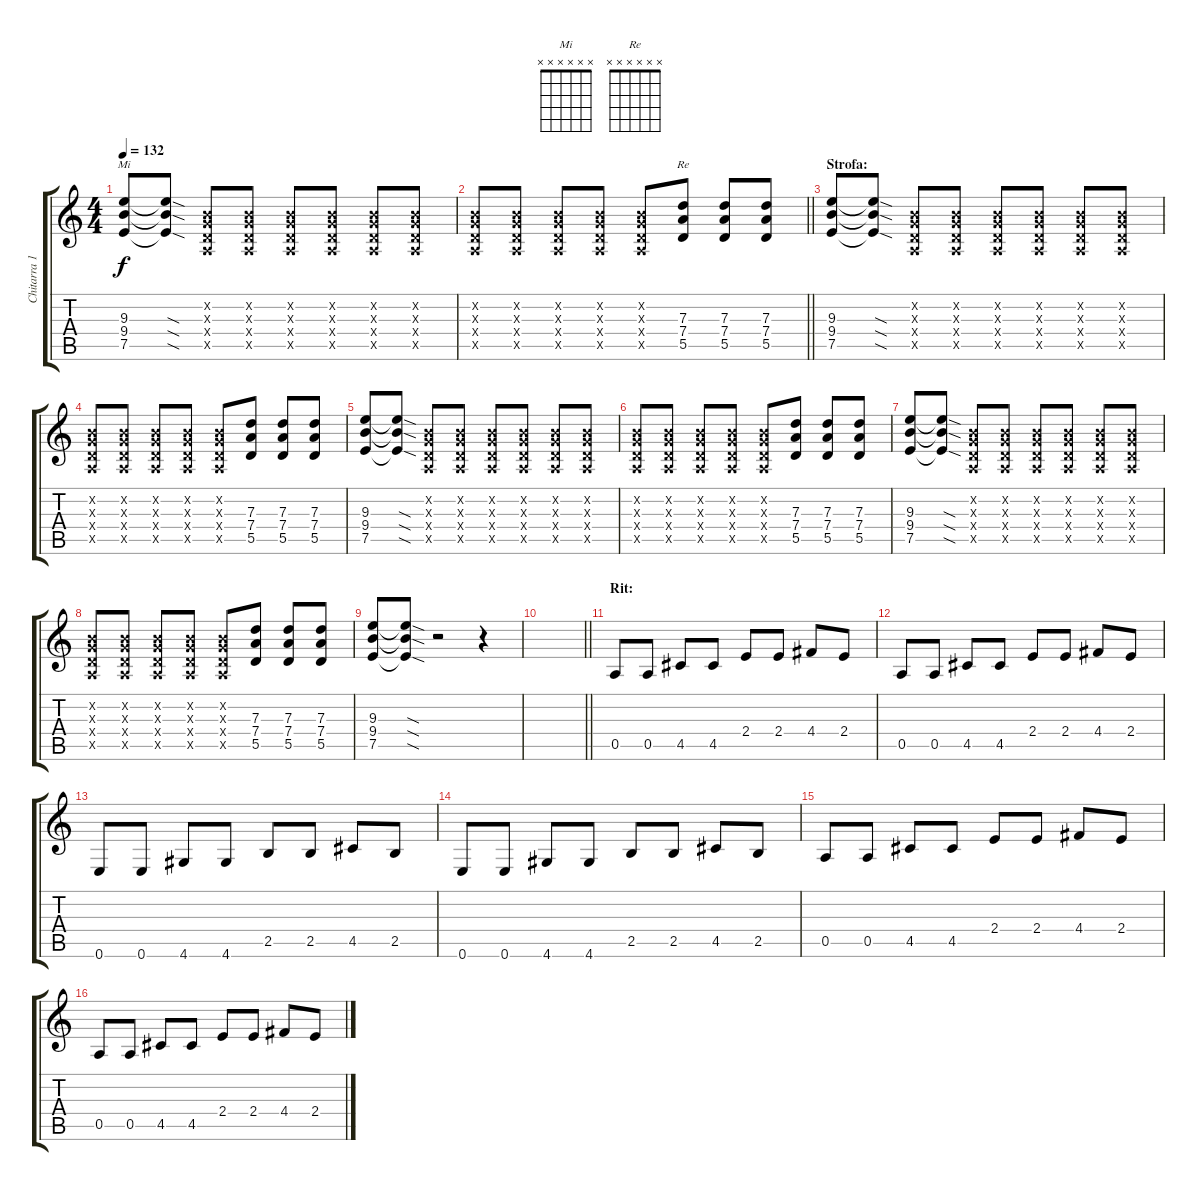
\track ("Chitarra 1" "Chitarra 1") {instrument overdrivenguitar}
\staff {score tabs}
\tuning (E4 B3 G3 D3 A2 E2) {hide}
\chord ("Mi" x x x x x x)
\chord ("Re" x x x x x x)
\ts (4 4)
\tempo 132
\clef g2
\ks c
(9.3 9.4 7.5).8{ch "Mi" dy f} (9.3{sod t} 9.4{sod t} 7.5{sod t}).8 (0.2{x} 0.3{x} 0.4{x} 0.5{x}).8 (0.2{x} 0.3{x} 0.4{x} 0.5{x}).8 (0.2{x} 0.3{x} 0.4{x} 0.5{x}).8 (0.2{x} 0.3{x} 0.4{x} 0.5{x}).8 (0.2{x} 0.3{x} 0.4{x} 0.5{x}).8 (0.2{x} 0.3{x} 0.4{x} 0.5{x}).8 |
\barLineRight lightlight
(0.2{x} 0.3{x} 0.4{x} 0.5{x}).8 (0.2{x} 0.3{x} 0.4{x} 0.5{x}).8 (0.2{x} 0.3{x} 0.4{x} 0.5{x}).8 (0.2{x} 0.3{x} 0.4{x} 0.5{x}).8 (0.2{x} 0.3{x} 0.4{x} 0.5{x}).8 (7.3 7.4 5.5).8{ch "Re"} (7.3 7.4 5.5).8 (7.3 7.4 5.5).8 |
\section ("" "Strofa:")
(9.3 9.4 7.5).8 (9.3{sod t} 9.4{sod t} 7.5{sod t}).8 (0.2{x} 0.3{x} 0.4{x} 0.5{x}).8 (0.2{x} 0.3{x} 0.4{x} 0.5{x}).8 (0.2{x} 0.3{x} 0.4{x} 0.5{x}).8 (0.2{x} 0.3{x} 0.4{x} 0.5{x}).8 (0.2{x} 0.3{x} 0.4{x} 0.5{x}).8 (0.2{x} 0.3{x} 0.4{x} 0.5{x}).8 |
(0.2{x} 0.3{x} 0.4{x} 0.5{x}).8 (0.2{x} 0.3{x} 0.4{x} 0.5{x}).8 (0.2{x} 0.3{x} 0.4{x} 0.5{x}).8 (0.2{x} 0.3{x} 0.4{x} 0.5{x}).8 (0.2{x} 0.3{x} 0.4{x} 0.5{x}).8 (7.3 7.4 5.5).8 (7.3 7.4 5.5).8 (7.3 7.4 5.5).8 |
(9.3 9.4 7.5).8 (9.3{sod t} 9.4{sod t} 7.5{sod t}).8 (0.2{x} 0.3{x} 0.4{x} 0.5{x}).8 (0.2{x} 0.3{x} 0.4{x} 0.5{x}).8 (0.2{x} 0.3{x} 0.4{x} 0.5{x}).8 (0.2{x} 0.3{x} 0.4{x} 0.5{x}).8 (0.2{x} 0.3{x} 0.4{x} 0.5{x}).8 (0.2{x} 0.3{x} 0.4{x} 0.5{x}).8 |
(0.2{x} 0.3{x} 0.4{x} 0.5{x}).8 (0.2{x} 0.3{x} 0.4{x} 0.5{x}).8 (0.2{x} 0.3{x} 0.4{x} 0.5{x}).8 (0.2{x} 0.3{x} 0.4{x} 0.5{x}).8 (0.2{x} 0.3{x} 0.4{x} 0.5{x}).8 (7.3 7.4 5.5).8 (7.3 7.4 5.5).8 (7.3 7.4 5.5).8 |
(9.3 9.4 7.5).8 (9.3{sod t} 9.4{sod t} 7.5{sod t}).8 (0.2{x} 0.3{x} 0.4{x} 0.5{x}).8 (0.2{x} 0.3{x} 0.4{x} 0.5{x}).8 (0.2{x} 0.3{x} 0.4{x} 0.5{x}).8 (0.2{x} 0.3{x} 0.4{x} 0.5{x}).8 (0.2{x} 0.3{x} 0.4{x} 0.5{x}).8 (0.2{x} 0.3{x} 0.4{x} 0.5{x}).8 |
(0.2{x} 0.3{x} 0.4{x} 0.5{x}).8 (0.2{x} 0.3{x} 0.4{x} 0.5{x}).8 (0.2{x} 0.3{x} 0.4{x} 0.5{x}).8 (0.2{x} 0.3{x} 0.4{x} 0.5{x}).8 (0.2{x} 0.3{x} 0.4{x} 0.5{x}).8 (7.3 7.4 5.5).8 (7.3 7.4 5.5).8 (7.3 7.4 5.5).8 |
(9.3 9.4 7.5).8 (9.3{sod t} 9.4{sod t} 7.5{sod t}).8 r.2 r.4 |
\barLineRight lightlight
|
\section ("" "Rit:")
0.5.8 0.5.8 4.5.8 4.5.8 2.4.8 2.4.8 4.4.8 2.4.8 |
0.5.8 0.5.8 4.5.8 4.5.8 2.4.8 2.4.8 4.4.8 2.4.8 |
0.6.8 0.6.8 4.6.8 4.6.8 2.5.8 2.5.8 4.5.8 2.5.8 |
0.6.8 0.6.8 4.6.8 4.6.8 2.5.8 2.5.8 4.5.8 2.5.8 |
0.5.8 0.5.8 4.5.8 4.5.8 2.4.8 2.4.8 4.4.8 2.4.8 |
0.5.8 0.5.8 4.5.8 4.5.8 2.4.8 2.4.8 4.4.8 2.4.8
